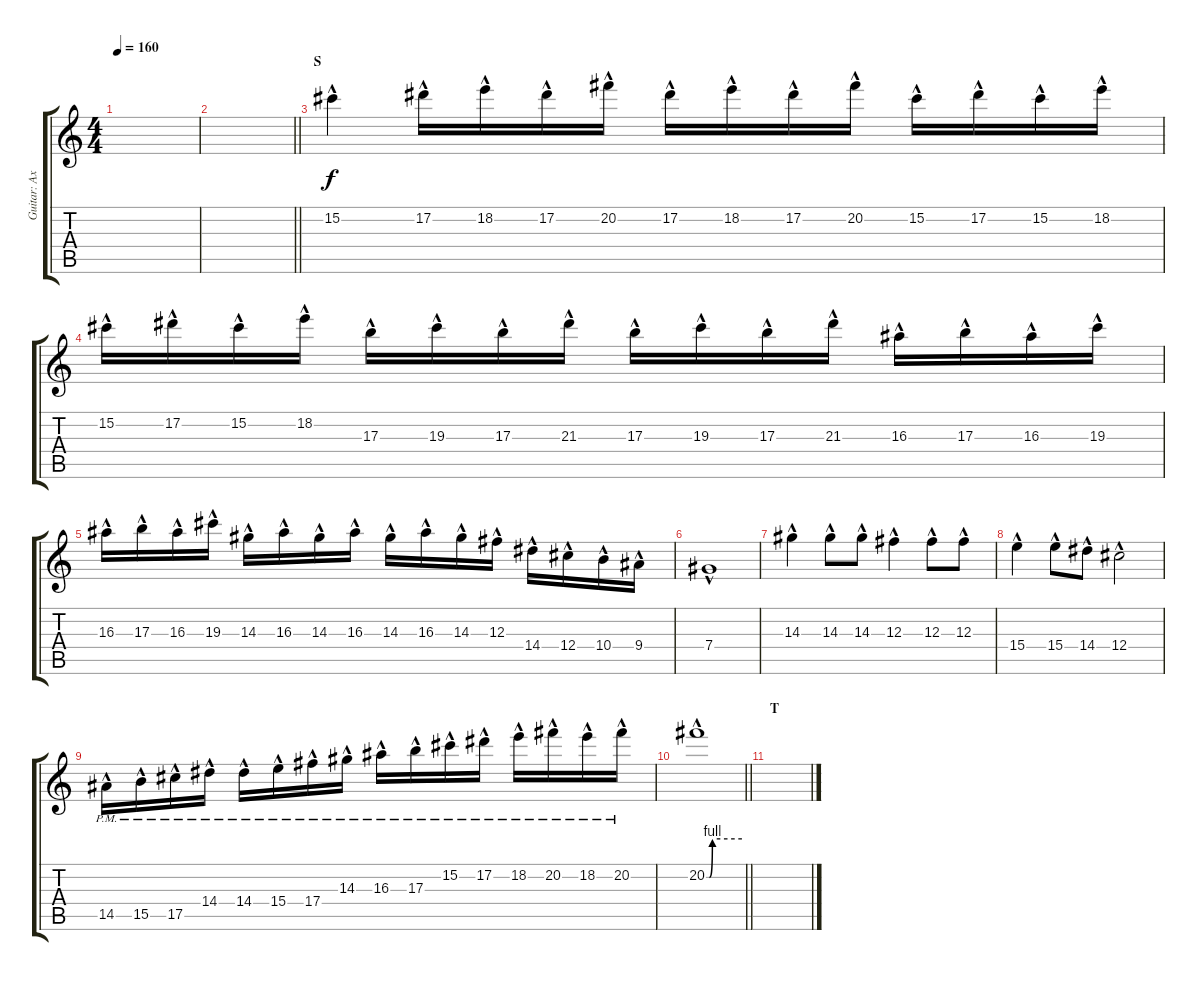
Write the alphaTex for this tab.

\track ("Guitar: Axel" "Guitar: Ax") {instrument overdrivenguitar}
\staff {score tabs}
\tuning (Eb4 Bb3 Gb3 Db3 Ab2 Eb2) {hide}
\ts (4 4)
\tempo 160
\clef g2
\ks c
|
\barLineRight lightlight
|
\section ("" "S")
15.2{hac}.4 17.2{hac}.16 18.2{hac}.16 17.2{hac}.16 20.2{hac}.16 17.2{hac}.16 18.2{hac}.16 17.2{hac}.16 20.2{hac}.16 15.2{hac}.16 17.2{hac}.16 15.2{hac}.16 18.2{hac}.16 |
15.2{hac}.16 17.2{hac}.16 15.2{hac}.16 18.2{hac}.16 17.3{hac}.16 19.3{hac}.16 17.3{hac}.16 21.3{hac}.16 17.3{hac}.16 19.3{hac}.16 17.3{hac}.16 21.3{hac}.16 16.3{hac}.16 17.3{hac}.16 16.3{hac}.16 19.3{hac}.16 |
16.3{hac}.16 17.3{hac}.16 16.3{hac}.16 19.3{hac}.16 14.3{hac}.16 16.3{hac}.16 14.3{hac}.16 16.3{hac}.16 14.3{hac}.16 16.3{hac}.16 14.3{hac}.16 12.3{hac}.16 14.4{hac}.16 12.4{hac}.16 10.4{hac}.16 9.4{hac}.16 |
7.4{hac}.1 |
14.3{hac}.4 14.3{hac}.8 14.3{hac}.8 12.3{hac}.4 12.3{hac}.8 12.3{hac}.8 |
15.4{hac}.4 15.4{hac}.8 14.4{hac}.8 12.4{hac}.2 |
14.5{hac pm}.16 15.5{hac pm}.16 17.5{hac pm}.16 14.4{hac pm}.16 14.4{hac pm}.16 15.4{hac pm}.16 17.4{hac pm}.16 14.3{hac pm}.16 16.3{hac pm}.16 17.3{hac pm}.16 15.2{hac pm}.16 17.2{hac pm}.16 18.2{hac pm}.16 20.2{hac pm}.16 18.2{hac pm}.16 20.2{hac pm}.16 |
\barLineRight lightlight
20.2{be (custom 0 0 5 0 10 4 60 4) hac}.1 |
\section ("" "T")
